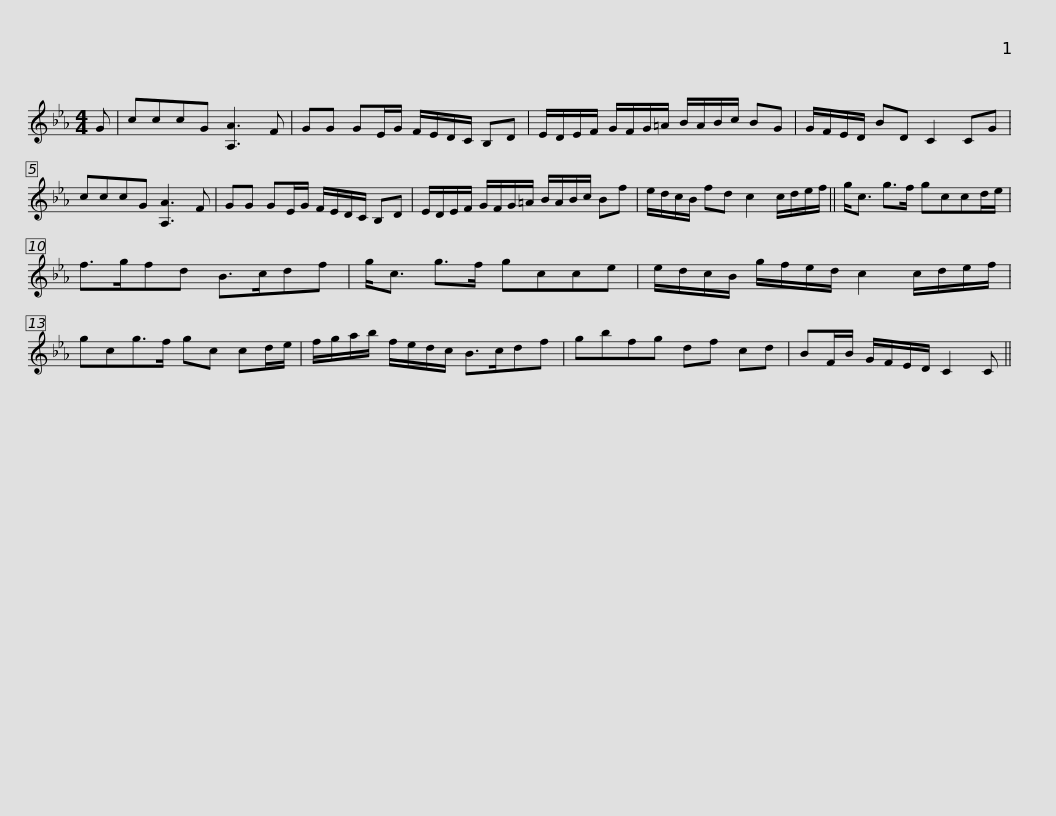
X:1
L:1/8
M:4/4
I:linebreak $
K:Cmin
V:1 treble
V:1
 G | cccG [A,A]3 F | GG GE/G/ F/E/D/C/ B,D | E/D/E/F/ G/F/G/=A/ B/A/B/c/ BG | G/F/E/D/ BD C2 CG |$ %5
 cccG [A,A]3 F | GG GE/G/ F/E/D/C/ B,D | E/D/E/F/ G/F/G/=A/ B/A/B/c/ Bf | e/d/c/B/ fd c2 c/d/e/f/ ||$ g<c g>f gccd/e/ | %10
 f>gfd B>cdf | g<c g>f gcce | e/d/c/B/ g/f/e/d/ c2 c/d/e/f/ |$ gcg>f gc cd/e/ | f/g/a/b/ f/e/d/c/ B>cdf | %15
 gbfg df cd | BF/B/ G/F/E/D/ C2 C || %17
